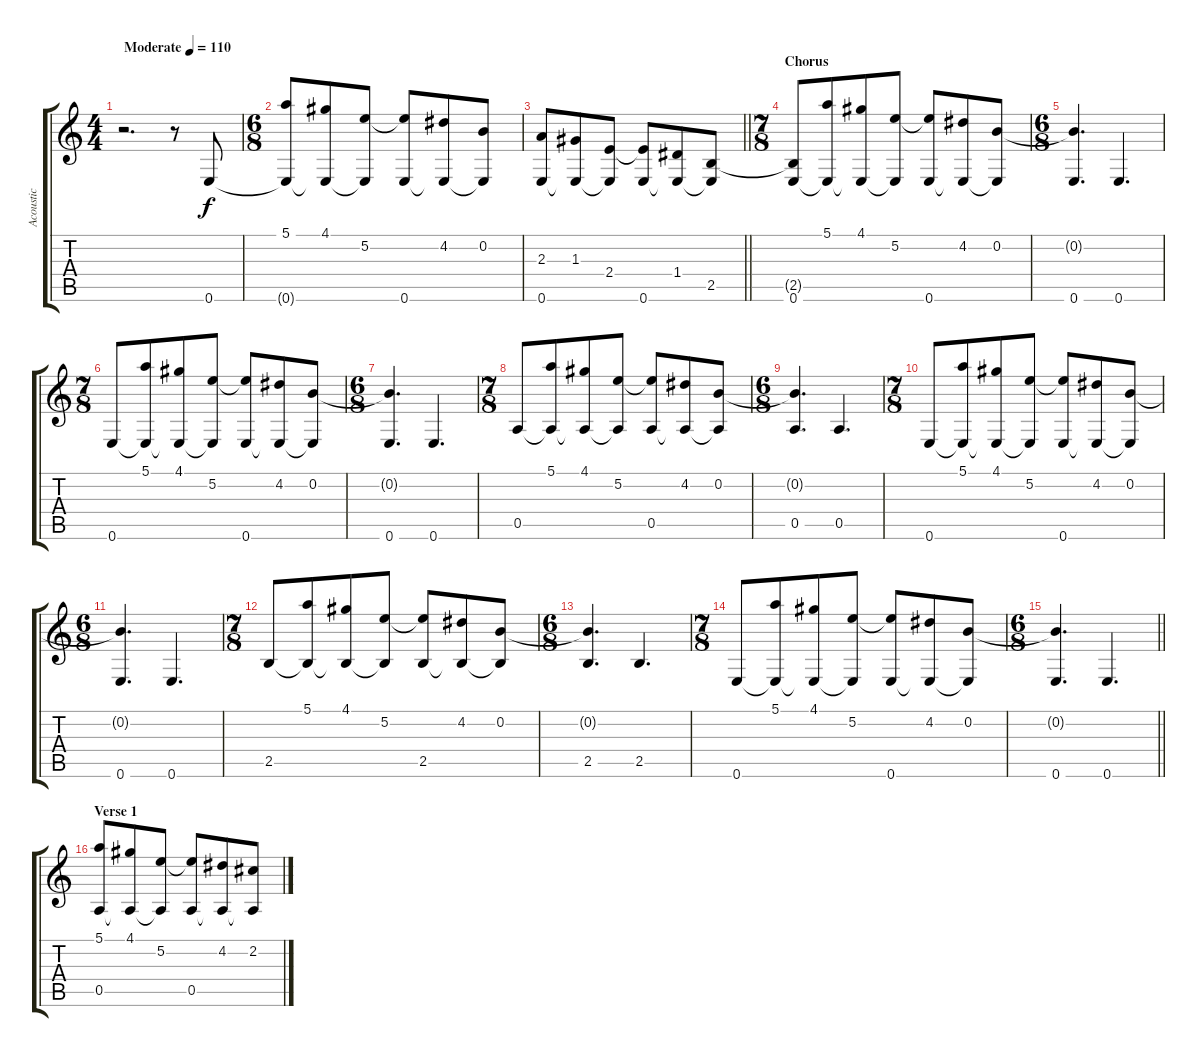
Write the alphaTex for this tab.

\track ("Acoustic" "Acoustic") {instrument acousticguitarsteel}
\staff {score tabs}
\tuning (E4 B3 G3 D3 A2 E2) {hide}
\ts (4 4)
\tempo (110 "Moderate")
\clef g2
\ks c
r.2{d dy f instrument acousticguitarsteel} r.8 0.6.8 |
\ts (6 8)
(5.1 0.6{t}).8 (4.1 0.6{t}).8 (5.2 0.6{t}).8 (5.2{t} 0.6).8 (4.2 0.6{t}).8 (0.2 0.6{t}).8 |
\barLineRight lightlight
(2.3 0.6).8 (1.3 0.6{t}).8 (2.4 0.6{t}).8 (2.4{t} 0.6).8 (1.4 0.6{t}).8 (2.5 0.6{t}).8 |
\ts (7 8)
\section ("" "Chorus")
(2.5{t} 0.6).8 (5.1 0.6{t}).8 (4.1 0.6{t}).8 (5.2 0.6{t}).8 (5.2{t} 0.6).8 (4.2 0.6{t}).8 (0.2 0.6{t}).8 |
\ts (6 8)
(0.2{t} 0.6).4{d} 0.6.4{d} |
\ts (7 8)
0.6.8 (5.1 0.6{t}).8 (4.1 0.6{t}).8 (5.2 0.6{t}).8 (5.2{t} 0.6).8 (4.2 0.6{t}).8 (0.2 0.6{t}).8 |
\ts (6 8)
(0.2{t} 0.6).4{d} 0.6.4{d} |
\ts (7 8)
0.5.8 (5.1 0.5{t}).8 (4.1 0.5{t}).8 (5.2 0.5{t}).8 (5.2{t} 0.5).8 (4.2 0.5{t}).8 (0.2 0.5{t}).8 |
\ts (6 8)
(0.2{t} 0.5).4{d} 0.5.4{d} |
\ts (7 8)
0.6.8 (5.1 0.6{t}).8 (4.1 0.6{t}).8 (5.2 0.6{t}).8 (5.2{t} 0.6).8 (4.2 0.6{t}).8 (0.2 0.6{t}).8 |
\ts (6 8)
(0.2{t} 0.6).4{d} 0.6.4{d} |
\ts (7 8)
2.5.8 (5.1 2.5{t}).8 (4.1 2.5{t}).8 (5.2 2.5{t}).8 (5.2{t} 2.5).8 (4.2 2.5{t}).8 (0.2 2.5{t}).8 |
\ts (6 8)
(0.2{t} 2.5).4{d} 2.5.4{d} |
\ts (7 8)
0.6.8 (5.1 0.6{t}).8 (4.1 0.6{t}).8 (5.2 0.6{t}).8 (5.2{t} 0.6).8 (4.2 0.6{t}).8 (0.2 0.6{t}).8 |
\ts (6 8)
\barLineRight lightlight
(0.2{t} 0.6).4{d} 0.6.4{d} |
\section ("" "Verse 1")
(5.1 0.5).8 (4.1 0.5{t}).8 (5.2 0.5{t}).8 (5.2{t} 0.5).8 (4.2 0.5{t}).8 (2.2 0.5{t}).8
